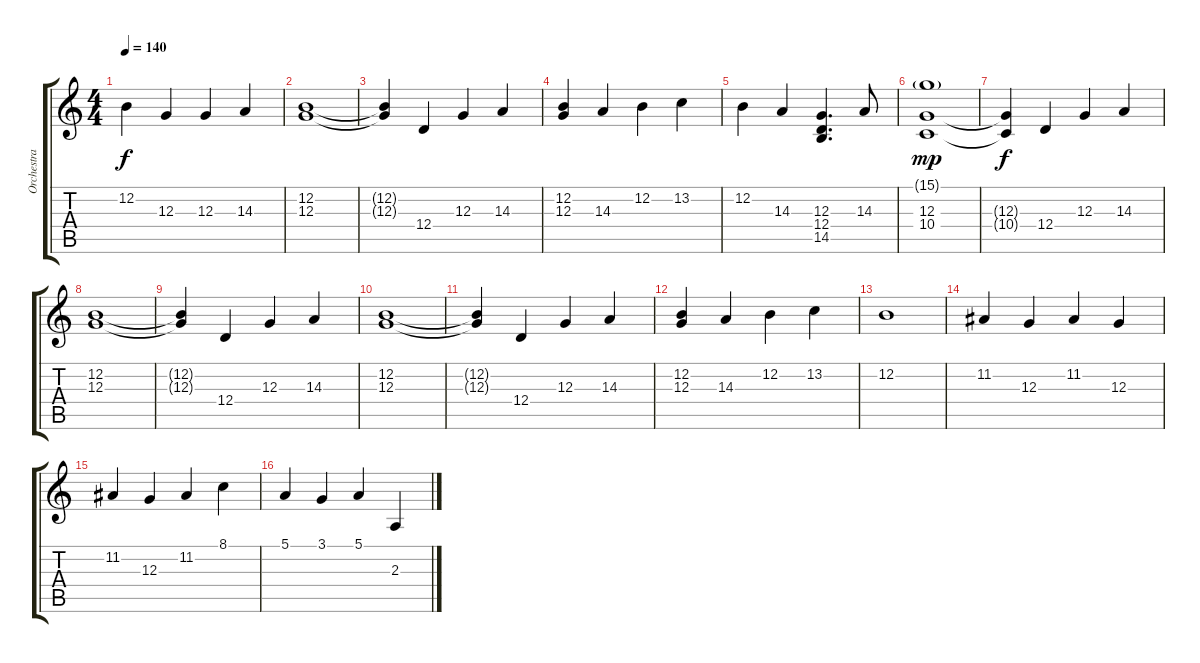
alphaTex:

\track ("Orchestra" "Orchestra") {instrument synthstrings2}
\staff {score tabs}
\tuning (E4 B3 G3 D3 A2 E2) {hide}
\ts (4 4)
\tempo 140
\clef g2
\ks c
12.2{t}.4{dy f} 12.3.4 12.3.4 14.3.4 |
(12.2 12.3).1 |
(12.2{t} 12.3{t}).4 12.4.4 12.3.4 14.3.4 |
(12.2 12.3).4 14.3.4 12.2.4 13.2.4 |
12.2.4 14.3.4 (12.3 12.4 14.5).4{d} 14.3.8 |
(15.1{g} 12.3 10.4).1{dy mp} |
(12.3{t} 10.4{t}).4{dy f} 12.4.4 12.3.4 14.3.4 |
(12.2 12.3).1 |
(12.2{t} 12.3{t}).4 12.4.4 12.3.4 14.3.4 |
(12.2 12.3).1 |
(12.2{t} 12.3{t}).4 12.4.4 12.3.4 14.3.4 |
(12.2 12.3).4 14.3.4 12.2.4 13.2.4 |
12.2.1 |
11.2.4 12.3.4 11.2.4 12.3.4 |
11.2.4 12.3.4 11.2.4 8.1.4 |
5.1.4 3.1.4 5.1.4 2.3.4
